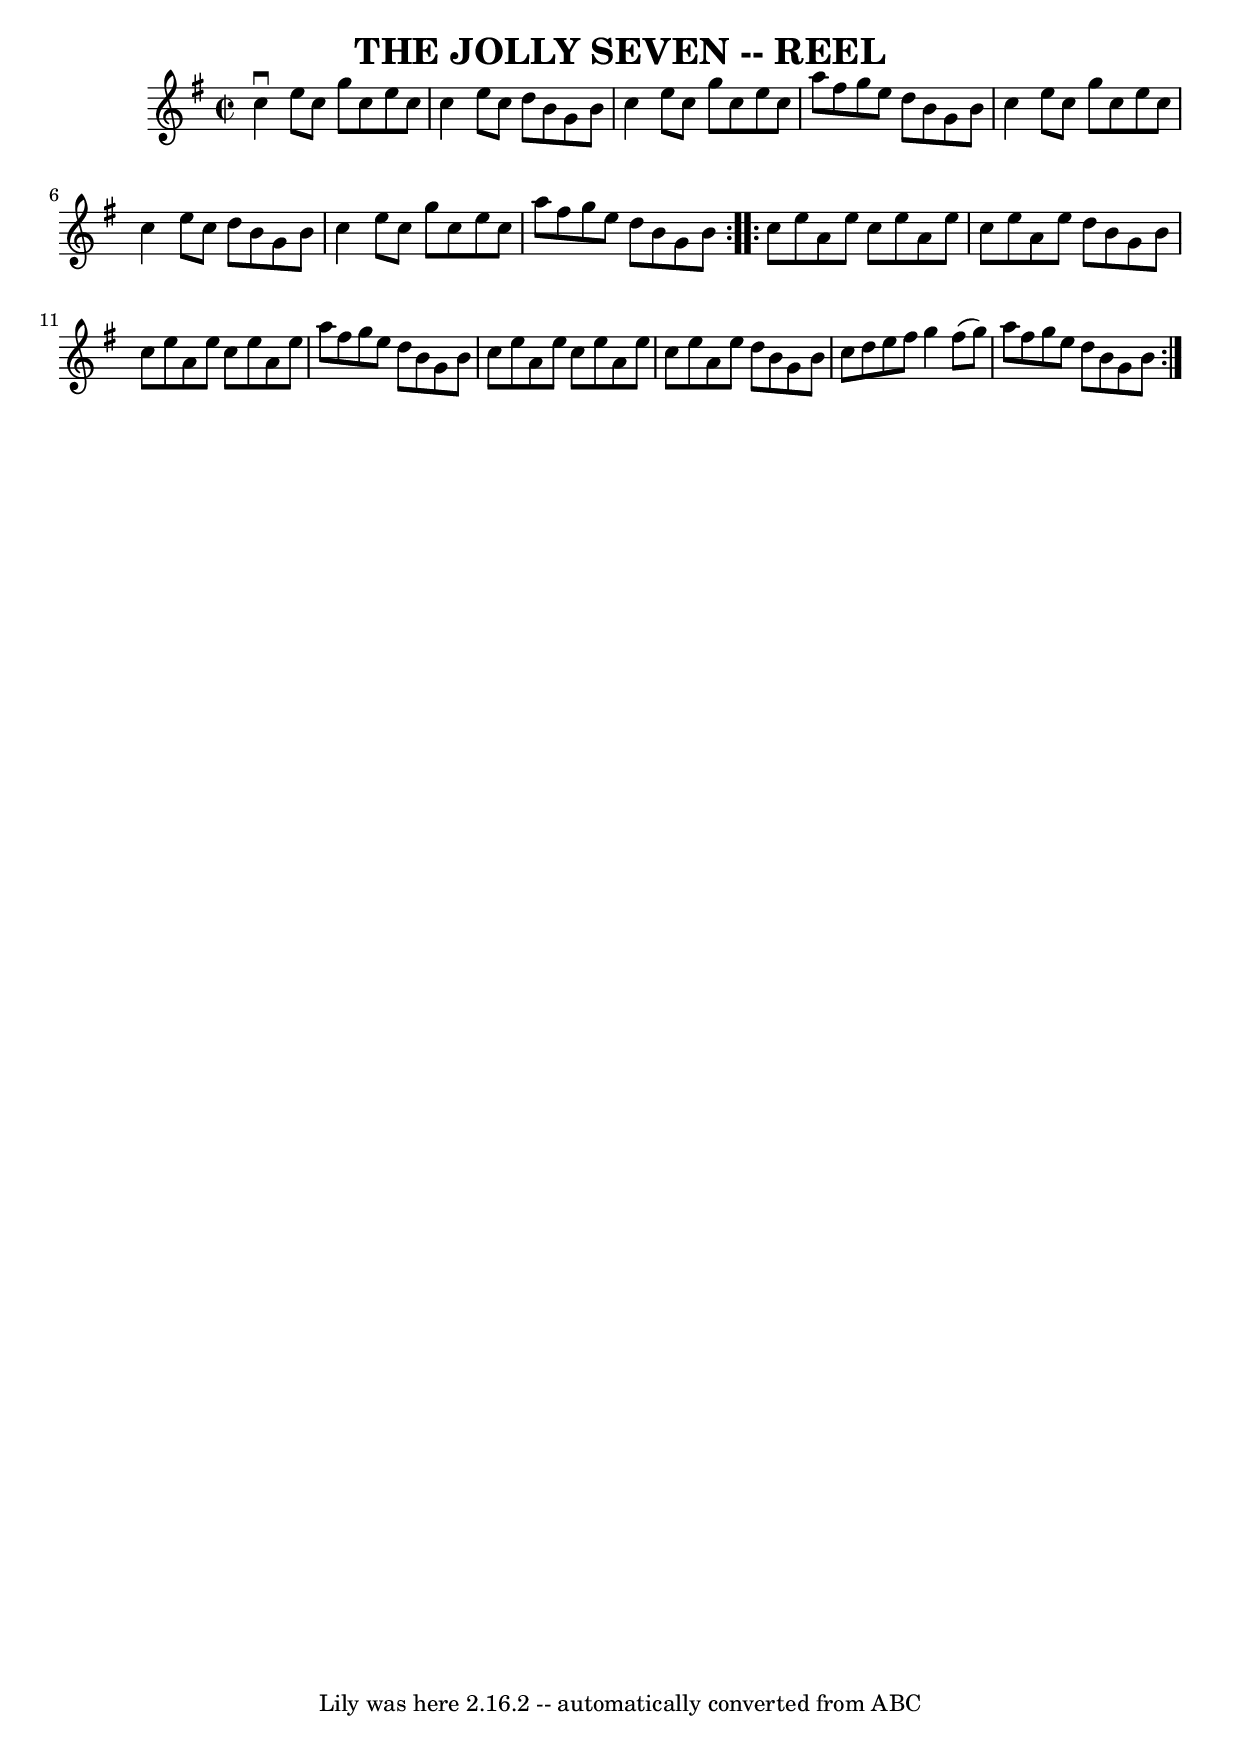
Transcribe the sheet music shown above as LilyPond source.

\version "2.16.2"
\include "Mammoth.ily"
\header {
  %% book = "Ryan's Mammoth Collection of Fiddle Tunes"
  crossRefNumber = "1"
  footnotes = ""
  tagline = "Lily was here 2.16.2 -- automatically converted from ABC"
  title = "THE JOLLY SEVEN -- REEL"

}
voicedefault =  {



  \repeat volta 2 {

    \override Staff.TimeSignature #'style = #'C
    \time 2/2 
    \key a \dorian
    c''4^\downbow e''8 c''8 g''8 c''8    
    e''8 c''8    |
    c''4 e''8 c''8 d''8 b'8 g'8 b'8    
    |
    c''4 e''8 c''8 g''8 c''8 e''8 c''8    |
    
    a''8 fis''8 g''8 e''8 d''8 b'8 g'8 b'8    |
    
    |
    c''4 e''8 c''8 g''8 c''8 e''8 c''8    |
    
    c''4 e''8 c''8 d''8 b'8 g'8 b'8    |
    c''4 e''8    
    c''8 g''8 c''8 e''8 c''8    |
    a''8 fis''8 g''8    
    e''8 d''8 b'8 g'8 b'8    
  }     
  \repeat volta 2 {
    c''8 e''8    
    a'8 e''8 c''8 e''8 a'8 e''8    |
    c''8 e''8 a'8    
    e''8 d''8 b'8 g'8 b'8    |
    c''8 e''8 a'8 e''8    
    c''8 e''8 a'8 e''8    |
    a''8 fis''8 g''8 e''8    
    d''8 b'8 g'8 b'8    |
    |
    c''8 e''8 a'8    
    e''8 c''8 e''8 a'8 e''8    |
    c''8 e''8 a'8 e''8   
    d''8 b'8 g'8 b'8    |
    c''8 d''8 e''8 fis''8 g''4 
    fis''8 (g''8)   |
    a''8 fis''8 g''8 e''8 d''8    
    b'8 g'8 b'8    
  }   

}

\score{
  <<

    \context Staff="default"
    {
      \voicedefault 
      
    }

  >>
  \layout {
    
  }
  \midi {
  }

}
